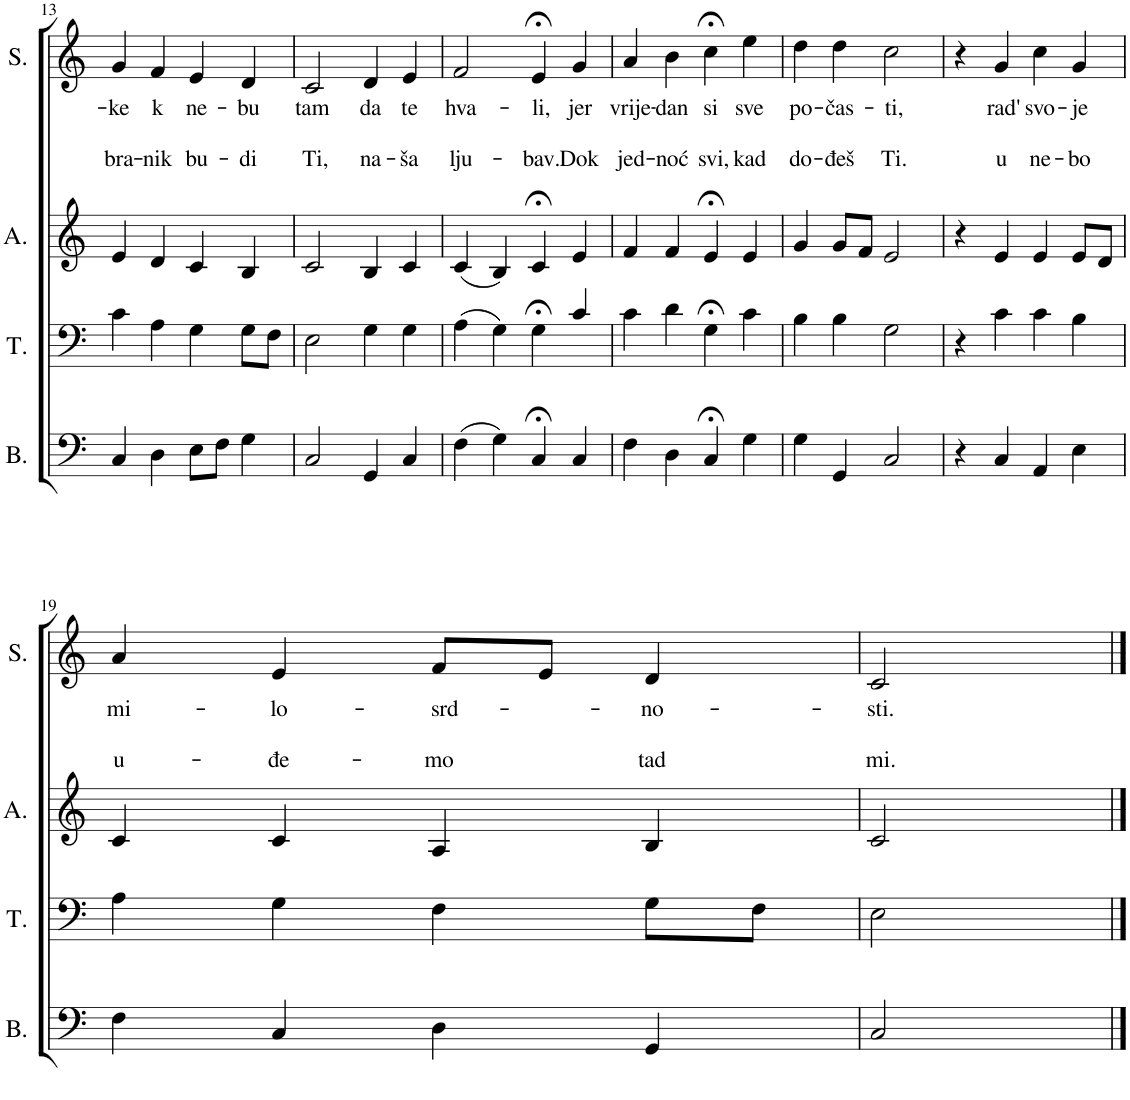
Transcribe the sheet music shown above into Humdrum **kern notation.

**kern	**kern	**kern	**kern	**text	**text	**text
*part4	*part3	*part2	*part1	*part1	*part1	*part1
*staff4	*staff3	*staff2	*staff1	*staff1	*staff1	*staff1
*I"Bass	*I"Tenor	*I"Alto	*I"Soprano	*	*	*
*I'B.	*I'T.	*I'A.	*I'S.	*	*	*
!!LO:PB:g=z
*clefF4	*clefF4	*clefG2	*clefG2	*	*	*
*k[]	*k[]	*k[]	*k[]	*	*	*
*M4/4	*M4/4	*M4/4	*M4/4	*	*	*
*met(c)	*met(c)	*met(c)	*met(c)	*	*	*
=13	=13	=13	=13	=13	=13	=13
!	!	!	!	!LO:LY:b	!	!LO:LY:b
4C/	4c\	4e/	4g/	-ke	.	bra-
!	!	!	!	!LO:LY:b	!	!LO:LY:b
4D\	4A\	4d/	4f/	k	.	-nik
!	!	!	!	!LO:LY:b	!	!LO:LY:b
8E\L	4G\	4c/	4e/	ne-	.	bu-
8F\J	.	.	.	.	.	.
!	!	!	!	!LO:LY:b	!	!LO:LY:b
4G\	8G\L	4B/	4d/	-bu	.	-di
.	8F\J	.	.	.	.	.
=14	=14	=14	=14	=14	=14	=14
!	!	!	!	!LO:LY:b	!	!LO:LY:b
2C/	2E\	2c/	2c/	tam	.	Ti,
!	!	!	!	!LO:LY:b	!	!LO:LY:b
4GG/	4G\	4B/	4d/	da	.	na-
!	!	!	!	!LO:LY:b	!	!LO:LY:b
4C/	4G\	4c/	4e/	te	.	-ša
=15	=15	=15	=15	=15	=15	=15
!	!	!	!	!LO:LY:b	!	!LO:LY:b
(4F\	(4A\	(4c/	2f/	hva-	.	lju-
4G\)	4G\)	4B/)	.	.	.	.
!	!	!	!	!LO:LY:b	!	!LO:LY:b
4C;</	4G;<\	4c;</	4e;</	-li,	.	-bav.
!	!	!	!	!LO:LY:b	!	!LO:LY:b
4C/	4c/	4e/	4g/	jer	.	Dok
=16	=16	=16	=16	=16	=16	=16
!	!	!	!	!LO:LY:b	!	!LO:LY:b
4F\	4c\	4f/	4a/	vrije-	.	jed-
!	!	!	!	!LO:LY:b	!	!LO:LY:b
4D\	4d\	4f/	4b\	-dan	.	-noć
!	!	!	!	!LO:LY:b	!	!LO:LY:b
4C;</	4G;<\	4e;</	4cc;<\	si	.	svi,
!	!	!	!	!LO:LY:b	!	!LO:LY:b
4G\	4c\	4e/	4ee\	sve	.	kad
=17	=17	=17	=17	=17	=17	=17
!	!	!	!	!LO:LY:b	!	!LO:LY:b
4G\	4B\	4g/	4dd\	po-	.	do-
!	!	!	!	!LO:LY:b	!	!LO:LY:b
4GG/	4B\	8g/L	4dd\	-čas-	.	-đeš
.	.	8f/J	.	.	.	.
!	!	!	!	!LO:LY:b	!	!LO:LY:b
2C/	2G\	2e/	2cc\	-ti,	.	Ti.
=18	=18	=18	=18	=18	=18	=18
4r	4r	4r	4r	.	.	.
!	!	!	!	!LO:LY:b	!	!LO:LY:b
4C/	4c\	4e/	4g/	rad'	.	u
!	!	!	!	!LO:LY:b	!	!LO:LY:b
4AA/	4c\	4e/	4cc\	svo-	.	ne-
!	!	!	!	!LO:LY:b	!	!LO:LY:b
4E\	4B\	8e/L	4g/	-je	.	-bo
.	.	8d/J	.	.	.	.
!!LO:LB:g=z
=19	=19	=19	=19	=19	=19	=19
!	!	!	!	!LO:LY:b	!	!LO:LY:b
4F\	4A\	4c/	4a/	mi-	.	u-
!	!	!	!	!LO:LY:b	!	!LO:LY:b
4C/	4G\	4c/	4e/	-lo-	.	-đe-
!	!	!	!	!LO:LY:b	!	!LO:LY:b
4D\	4F\	4A/	8f/L	-srd-	.	-mo
.	.	.	8e/J	.	.	.
!	!	!	!	!LO:LY:b	!	!LO:LY:b
4GG/	8G\L	4B/	4d/	-no-	.	tad
.	8F\J	.	.	.	.	.
=20	=20	=20	=20	=20	=20	=20
!	!	!	!	!LO:LY:b	!	!LO:LY:b
2C/	2E\	2c/	2c/	-sti.	.	mi.
==	==	==	==	==	==	==
*-	*-	*-	*-	*-	*-	*-
